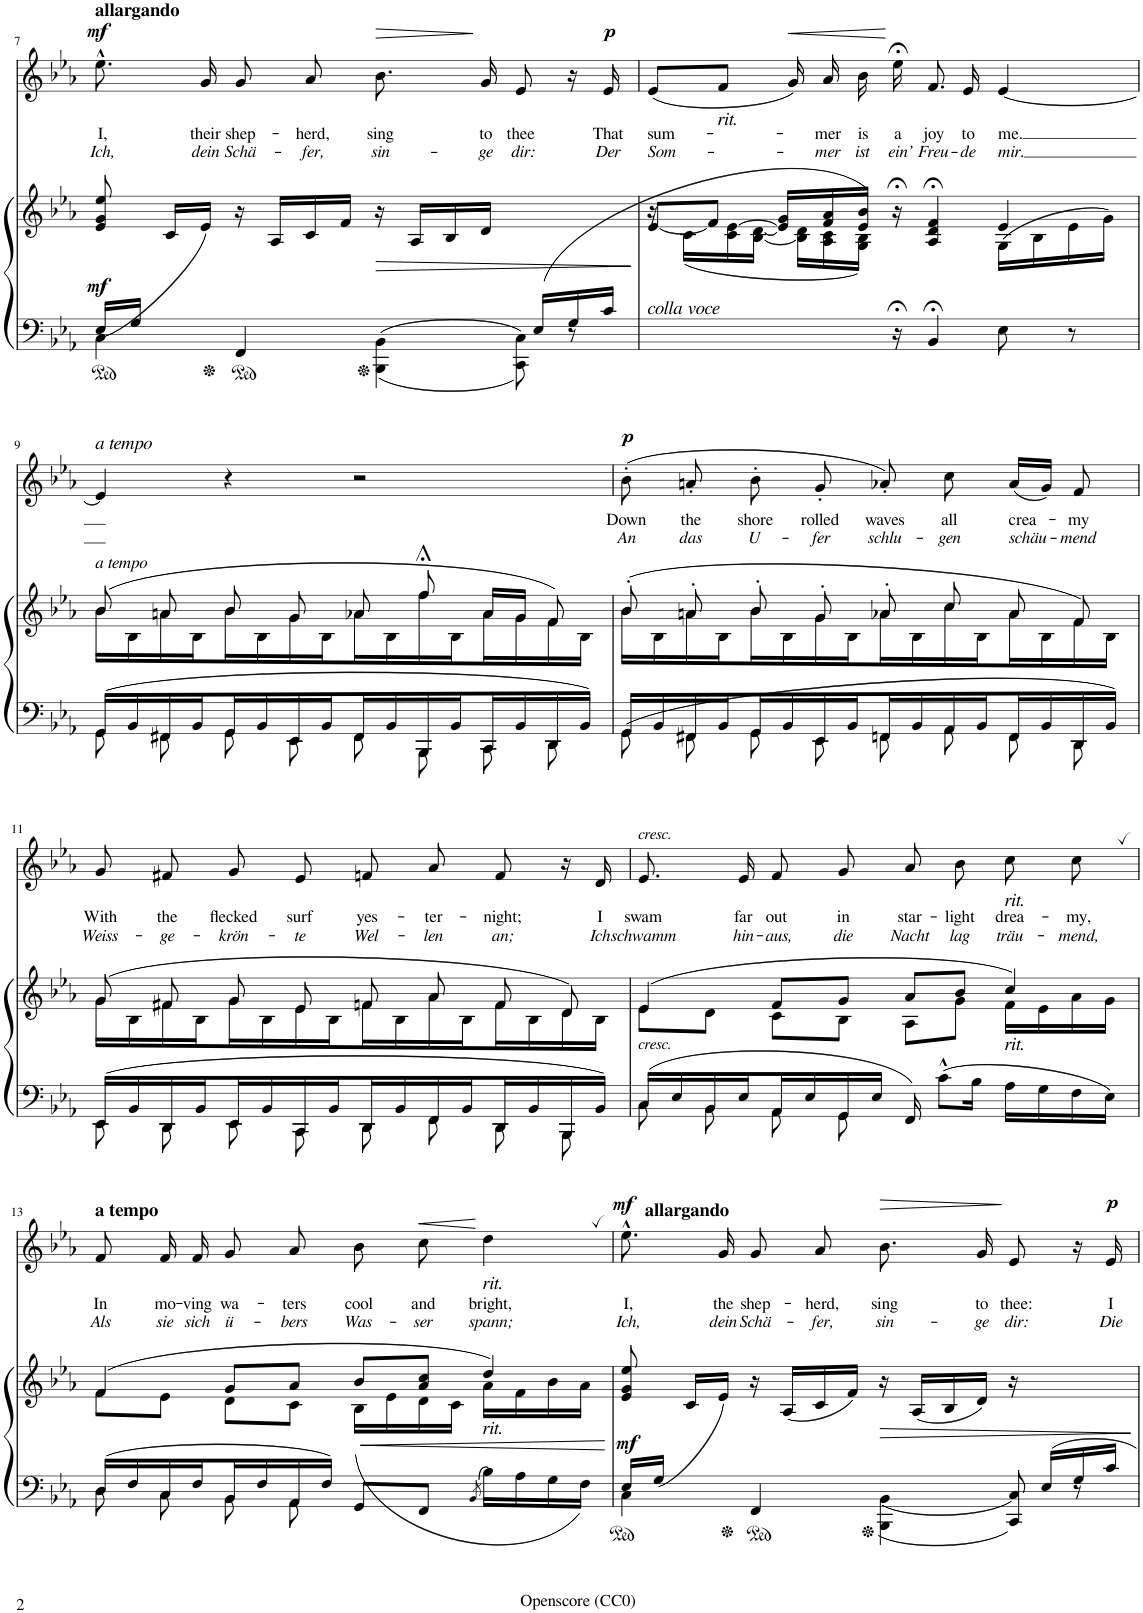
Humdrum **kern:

**kern	**kern	**dynam	**kern	**text	**text	**dynam
*part2	*part2	*part2	*part1	*part1	*part1	*part1
*staff3	*staff2	*staff2/3	*staff1	*staff1	*staff1	*staff1
*I"Piano	*	*	*I"Voice	*	*	*
*I'Pno	*	*	*	*	*	*
!!LO:PB:g=z
*clefF4	*clefG2	*	*clefG2	*	*	*
*k[b-e-a-]	*k[b-e-a-]	*	*k[b-e-a-]	*	*	*
*M4/4	*M4/4	*	*M4/4	*	*	*
=7	=7	=7	=7	=7	=7	=7
*^	*	*	*	*	*	*
*	*^	*	*	*	*	*	*
!	!	!	!	!	!LO:TX:a:B:t=allargando	!	!	!
!	!	!	!	!LO:DY:a=2	!	!LO:LY:b	!LO:LY:b	!LO:DY:a
16ryy	16E-/LL	4C\	8e-/ 8g/ 8ee-/	mf	8.ee-^^\	I,	Ich,	mf
.	16G/JJ	.	.	.	.	.	.	.
.	2..ryy	.	16c/LL	.	.	.	.	.
!	!	!	!	!	!	!LO:LY:b	!LO:LY:b	!
.	.	.	(16e-/JJ	.	16g/	their	dein	.
!	!	!	!	!	!	!LO:LY:b	!LO:LY:b	!
.	.	4FF/	16r	.	8g/	shep-	Schä-	.
.	.	.	16A-/LL	.	.	.	.	.
!	!	!	!	!	!	!LO:LY:b	!LO:LY:b	!
.	.	.	16c/	.	8a-/	-herd,	-fer,	.
.	.	.	16f/JJ	.	.	.	.	.
!	!	!	!	!	!	!LO:LY:b	!LO:LY:b	!LO:HP:b
.	.	4BBB-\ 4BB-\	16r	.	8.b-\	sing	sin-	>
.	.	.	16A-/LL	.	.	.	.	.
.	.	.	16B-/	.	.	.	.	.
!	!	!	!	!	!	!LO:LY:b	!LO:LY:b	!
.	.	.	16d/JJ	.	16g/	to	-ge	]
!	!	!	!	!	!	!LO:LY:b	!LO:LY:b	!
.	.	8CC\ 8C\	16ryy	.	8e-/	thee	dir:	.
(>16E-/LL	.	.	8.ryy	.	.	.	.	.
16G/	.	8r	.	.	16r	.	.	.
!	!	!	!	!	!	!LO:LY:b	!LO:LY:b	!LO:DY:a
16c/JJ	.	.	.	.	16e-/	That	Der	p
*v	*v	*v	*	*	*	*	*	*
=8	=8	=8	=8	=8	=8	=8
*	*^	*	*	*	*	*
*	*	*^	*	*	*	*	*
!	!LO:TX:b:i:t=colla voce	!	!	!	!	!	!	!
!	!	!	!	!	!	!LO:LY:b	!LO:LY:b	!
16r	[<8e-/L	2.ryy	16ryy	.	(8e-/L	sum-	Som-	.
4.ryy	.	.	(<16c\LL	.	.	.	.	.
!	!	!	!	!	!LO:TX:b:i:t=rit.	!	!	!
.	8f/J	.	16c\ 16e-\_	.	8f/J	.	.	.
.	.	.	[16B-\ [<16d\JJ	.	.	.	.	.
!	!	!	!	!	!	!	!	!LO:HP:b
.	16e-/] 16g/LL	.	16B-\] 16d\]LL	.	16g/)	.	.	<
!	!	!	!	!	!	!LO:LY:b	!LO:LY:b	!
.	16f/ 16a-/	.	16A-\ 16c\	.	16a-/	-mer	-mer	.
!	!	!	!	!	!	!LO:LY:b	!LO:LY:b	!
.	16e-/ 16b-/JJ)	.	16G\ 16B-\JJ)	.	16b-\	is	ist	.
!	!	!	!	!	!	!LO:LY:b	!LO:LY:b	!
16r;<	16r;<	.	2ryy	.	16ee-;<\	a	ein’	[
!	!	!	!	!	!	!LO:LY:b	!LO:LY:b	!
4BB-;</	4A-/;< 4d/;< 4f/;<	.	.	.	8.f/	joy	Freu-	.
!	!	!	!	!	!	!LO:LY:b	!LO:LY:b	!
.	.	.	.	.	16e-/	to	-de	.
!	!	!	!	!	!	!LO:LY:b	!LO:LY:b	!
8E-\	4e-/	(>16G\LL	.	.	[4e-/	me.	mir.	.
.	.	16B-\	.	.	.	.	.	.
8r	.	16e-\	.	.	.	.	.	.
.	.	16g\JJ)	16ryy	.	.	.	.	.
!!LO:LB:g=z
=9	=9	=9	=9	=9	=9	=9	=9	=9
*^	*	*	*	*	*	*	*	*
!	!	!	!	!	!	!LO:TX:a:i:t=a tempo	!	!	!
!	!	!LO:TX:a:i:t=a tempo	!	!	!	!	!	!	!
*	*	*	*v	*v	*	*	*	*	*
16GG/LL	8GG\	(8b-/	16b-\LL	.	4e-/]	.	.	.
16BB-/	.	.	16B-\	.	.	.	.	.
!	!LO:N:head=solid	!	!	!	!	!	!	!
16FF#X/	8FF#\	8an/	16a\	.	.	.	.	.
16BB-/J	.	.	16B-\J	.	.	.	.	.
16GG/L	8GG\	8b-/	16b-\L	.	4r	.	.	.
16BB-/	.	.	16B-\	.	.	.	.	.
16EE-/	8EE-\	8g/	16g\	.	.	.	.	.
16BB-/J	.	.	16B-\J	.	.	.	.	.
16FF#/L	8FF#\	8a-X/	16a-\L	.	2r	.	.	.
16BB-/	.	.	16B-\	.	.	.	.	.
16BBB-/	8BBB-\	8ff;</	16ff\	.	.	.	.	.
16BB-/J	.	.	16B-\J	.	.	.	.	.
16CC/L	8CC\	16a-/LL	16a-\L	.	.	.	.	.
16BB-/	.	16g/JJ	16g\	.	.	.	.	.
16DD/	8DD\	8f/)	16f\	.	.	.	.	.
16BB-/JJ	.	.	16B-\JJ	.	.	.	.	.
=10	=10	=10	=10	=10	=10	=10	=10	=10
!	!	!	!	!	!	!LO:LY:b	!LO:LY:b	!LO:DY:a
16GG/LL	(>8GG\	(8b-'/	16b-\LL	.	(8b-'\	Down	An	p
16BB-/	.	.	16B-\	.	.	.	.	.
!	!LO:N:head=solid	!	!	!	!	!LO:LY:b	!LO:LY:b	!
16FF#X/	8FF#\	8an'/	16a\	.	8an'/	the	das	.
16BB-/J	.	.	16B-\J	.	.	.	.	.
!	!	!	!	!	!	!LO:LY:b	!LO:LY:b	!
16GG/L	8GG\	8b-'/	16b-\L	.	8b-'\	shore	U-	.
16BB-/	.	.	16B-\	.	.	.	.	.
!	!	!	!	!	!	!LO:LY:b	!LO:LY:b	!
16EE-/	8EE-\	8g'/	16g\	.	8g'/	rolled	-fer	.
16BB-/J	.	.	16B-\J	.	.	.	.	.
!	!	!	!	!	!	!LO:LY:b	!LO:LY:b	!
16FFn/L	8FF\	8a-X'/	16a-\L	.	8a-X'/)	waves	schlu-	.
16BB-/	.	.	16B-\	.	.	.	.	.
!	!	!	!	!	!	!LO:LY:b	!LO:LY:b	!
16AA-/	8AA-\	8cc/	16cc\	.	8cc\	all	-gen	.
16BB-/J	.	.	16B-\J	.	.	.	.	.
!	!	!	!	!	!	!LO:LY:b	!LO:LY:b	!
16FF/L	8FF\	8a-/	16a-\L	.	(16a-/LL	crea-	schäu-	.
16BB-/	.	.	16B-\	.	16g/JJ)	.	.	.
!	!	!	!	!	!	!LO:LY:b	!LO:LY:b	!
16DD/	8DD\	8f/)	16f\	.	8f/	-my	-mend	.
16BB-/JJ	.	.	16B-\JJ	.	.	.	.	.
!!LO:LB:g=z
=11	=11	=11	=11	=11	=11	=11	=11	=11
!	!	!	!	!	!	!LO:LY:b	!LO:LY:b	!
16EE-/LL	8EE-\	8g/	16g\LL	.	8g/	With	Weiss-	.
16BB-/	.	.	16B-\	.	.	.	.	.
!	!LO:N:head=solid	!	!	!	!	!LO:LY:b	!LO:LY:b	!
16DD/	8DD\	8f#X/	16f#\	.	8f#X/	the	-ge-	.
16BB-/J	.	.	16B-\J	.	.	.	.	.
!	!	!	!	!	!	!LO:LY:b	!LO:LY:b	!
16EE-/L	8EE-\	8g/	16g\L	.	8g/	flecked	-krön-	.
16BB-/	.	.	16B-\	.	.	.	.	.
!	!	!	!	!	!	!LO:LY:b	!LO:LY:b	!
16CC/	8CC\	8e-/	16e-\	.	8e-/	surf	-te	.
16BB-/J	.	.	16B-\J	.	.	.	.	.
!	!	!	!	!	!	!LO:LY:b	!LO:LY:b	!
16DD/L	8DD\	8fn/	16f\L	.	8fn/	yes-	Wel-	.
16BB-/	.	.	16B-\	.	.	.	.	.
!	!	!	!	!	!	!LO:LY:b	!LO:LY:b	!
16FF/	8FF\	8a-/	16a-\	.	8a-/	-ter-	-len	.
16BB-/J	.	.	16B-\J	.	.	.	.	.
!	!	!	!	!	!	!LO:LY:b	!LO:LY:b	!
16DD/L	8DD\	8f/	16f\L	.	8f/	-night;	an;	.
16BB-/	.	.	16B-\	.	.	.	.	.
16BBB-/	8BBB-\	8d/)	16d\	.	16r	.	.	.
!	!	!	!	!	!	!LO:LY:b	!LO:LY:b	!
16BB-/JJ	.	.	16B-\JJ	.	16d/	I	Ich	.
=12	=12	=12	=12	=12	=12	=12	=12	=12
!	!	!	!	!	!LO:TX:a:i:t=cresc.	!	!	!
!	!	!LO:TX:b:i:t=cresc.	!	!	!	!	!	!
!	!	!	!	!	!	!LO:LY:b	!LO:LY:b	!
16C/LL	8C\	(4e-/	8e-\L	.	8.e-/	swam	schwamm	.
16E-/	.	.	.	.	.	.	.	.
!	!LO:N:head=solid	!	!	!	!	!	!	!
16BB-/	8BB-\	.	8d\J	.	.	.	.	.
!	!	!	!	!	!	!LO:LY:b	!LO:LY:b	!
16E-/J	.	.	.	.	16e-/	far	hin-	.
!	!	!	!	!	!	!LO:LY:b	!LO:LY:b	!
16AA-/L	8AA-\	8f/L	8c\L	.	8f/	out	-aus,	.
16E-/	.	.	.	.	.	.	.	.
!	!	!	!	!	!	!LO:LY:b	!LO:LY:b	!
16GG/	8GG\	8g/J	8B-\J	.	8g/	in	die	.
16E-/JJ	.	.	.	.	.	.	.	.
!	!	!	!	!	!	!LO:LY:b	!LO:LY:b	!
16FF/	2ryy	8a-/L	8A-\L	.	8a-/	star-	Nacht	.
8c^^\L	.	.	.	.	.	.	.	.
!	!	!	!	!	!	!LO:LY:b	!LO:LY:b	!
.	.	8b-/J	8g\J	.	8b-\	-light	lag	.
16B-\Jk	.	.	.	.	.	.	.	.
!	!	!	!	!	!LO:TX:b:i:t=rit.	!	!	!
!	!	!LO:TX:b:i:t=rit.	!	!	!	!	!	!
!	!	!	!	!	!	!LO:LY:b	!LO:LY:b	!
16A-\LL	.	4cc/)	16f\LL	.	8cc\	drea-	träu-	.
16G\	.	.	16e-\	.	.	.	.	.
!	!	!	!	!	!	!LO:LY:b	!LO:LY:b	!
16F\	.	.	16a-\	.	8cc,\	-my,	-mend,	.
16E-\JJ	.	.	16g\JJ	.	.	.	.	.
!!LO:LB:g=z
=13	=13	=13	=13	=13	=13	=13	=13	=13
!	!	!	!	!	!LO:TX:a:B:t=a tempo	!	!	!
!	!	!	!	!	!	!LO:LY:b	!LO:LY:b	!
16D/LL	8D\	(4f/	8f\L	.	8f/	In	Als	.
16F/	.	.	.	.	.	.	.	.
!	!LO:N:head=solid	!	!	!	!	!LO:LY:b	!LO:LY:b	!
16C/	8C\	.	8e-\J	.	16f/	mo-	sie	.
!	!	!	!	!	!	!LO:LY:b	!LO:LY:b	!
16F/J	.	.	.	.	16f/	-ving	sich	.
!	!	!	!	!	!	!LO:LY:b	!LO:LY:b	!
16BB-/L	8BB-\	8g/L	8d\L	.	8g/	wa-	ü-	.
16F/	.	.	.	.	.	.	.	.
!	!	!	!	!	!	!LO:LY:b	!LO:LY:b	!
16AA-/	8AA-\	8a-/J	8c\J	.	8a-/	-ters	-bers	.
16F/JJ	.	.	.	.	.	.	.	.
!	!	!	!	!	!	!LO:LY:b	!LO:LY:b	!
8GG/L	2ryy	8b-/L	(16B-\LL	.	8b-\	cool	Was-	.
.	.	.	16e-\	.	.	.	.	.
!	!	!	!	!	!	!LO:LY:b	!LO:LY:b	!LO:HP:b
8FF/J	.	8a-/ 8cc/J	16d\	.	8cc\	and	-ser	<
.	.	.	16c\JJ	.	.	.	.	.
8qBB-/	.	.	.	.	.	.	.	.
!	!	!	!	!	!LO:TX:b:i:t=rit.	!	!	!
!	!	!LO:TX:b:i:t=rit.	!	!	!	!	!	!
!	!	!	!	!	!	!LO:LY:b	!LO:LY:b	!
16B-\LL	.	4dd/)	16a-\LL	.	4dd,\	bright,	spann;	[
16A-\	.	.	16f\	.	.	.	.	.
16G\	.	.	16b-\	.	.	.	.	.
16F\JJ)	.	.	16a-\JJ	.	.	.	.	.
=14	=14	=14	=14	=14	=14	=14	=14	=14
*	*^	*	*	*	*	*	*	*
!	!	!	!	!	!	!LO:TX:a:B:t=allargando	!	!	!
!	!	!	!	!	!LO:DY:a=2	!	!LO:LY:b	!LO:LY:b	!LO:DY:a
*	*	*	*v	*v	*	*	*	*	*
16ryy	16E-/LL	4C\	8e-/ 8g/ 8ee-/	mf	8.ee-^^\	I,	Ich,	mf
.	16G/JJ	.	.	.	.	.	.	.
.	2..ryy	.	16c/LL	.	.	.	.	.
!	!	!	!	!	!	!LO:LY:b	!LO:LY:b	!
.	.	.	(16e-/JJ	.	16g/	the	dein	.
!	!	!	!	!	!	!LO:LY:b	!LO:LY:b	!
.	.	4FF/	16r	.	8g/	shep-	Schä-	.
.	.	.	(16A-/LL	.	.	.	.	.
!	!	!	!	!	!	!LO:LY:b	!LO:LY:b	!
.	.	.	16c/	.	8a-/	-herd,	-fer,	.
.	.	.	16f/JJ)	.	.	.	.	.
!	!	!	!	!	!	!LO:LY:b	!LO:LY:b	!LO:HP:b
.	.	4BBB-\ 4BB-\	16r	.	8.b-\	sing	sin-	>
.	.	.	(<16A-/LL	.	.	.	.	.
.	.	.	16B-/	.	.	.	.	.
!	!	!	!	!	!	!LO:LY:b	!LO:LY:b	!
.	.	.	16d/JJ)	.	16g/	to	-ge	.
!	!	!	!	!	!	!LO:LY:b	!LO:LY:b	!
.	.	8CC/ 8C/	16r	.	8e-/	thee:	dir:	]
16E-/LL	.	.	8.ryy	.	.	.	.	.
16G/	.	8r	.	.	16r	.	.	.
!	!	!	!	!	!	!LO:LY:b	!LO:LY:b	!LO:DY:a
16c/JJ	.	.	.	.	16e-/	I	Die	p
*v	*v	*v	*	*	*	*	*	*
=	=	=	=	=	=	=
*-	*-	*-	*-	*-	*-	*-
